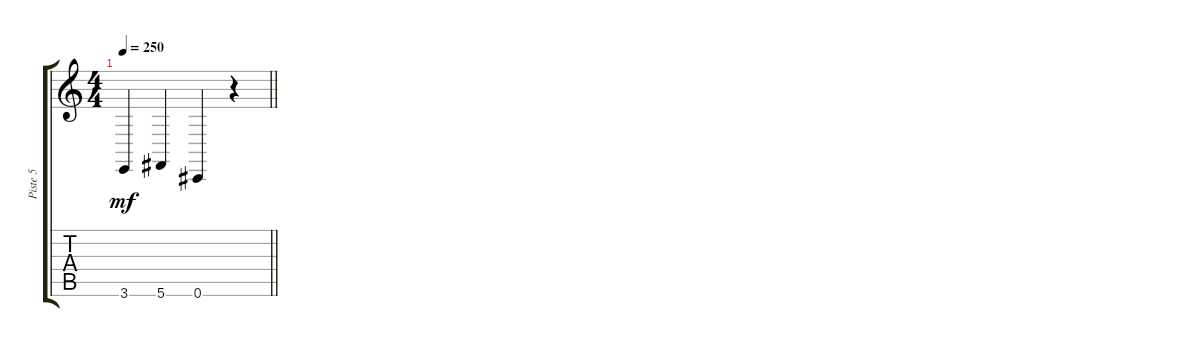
\track ("Piste 5" "Piste 5") {instrument stringensemble1}
\staff {score tabs}
\tuning (Db4 Ab3 E3 B2 Gb2 Db2) {hide}
\ts (4 4)
\tempo 250
\clef g2
\barLineRight lightlight
\ks c
3.6.4{dy mf} 5.6.4 0.6.4 r.4
